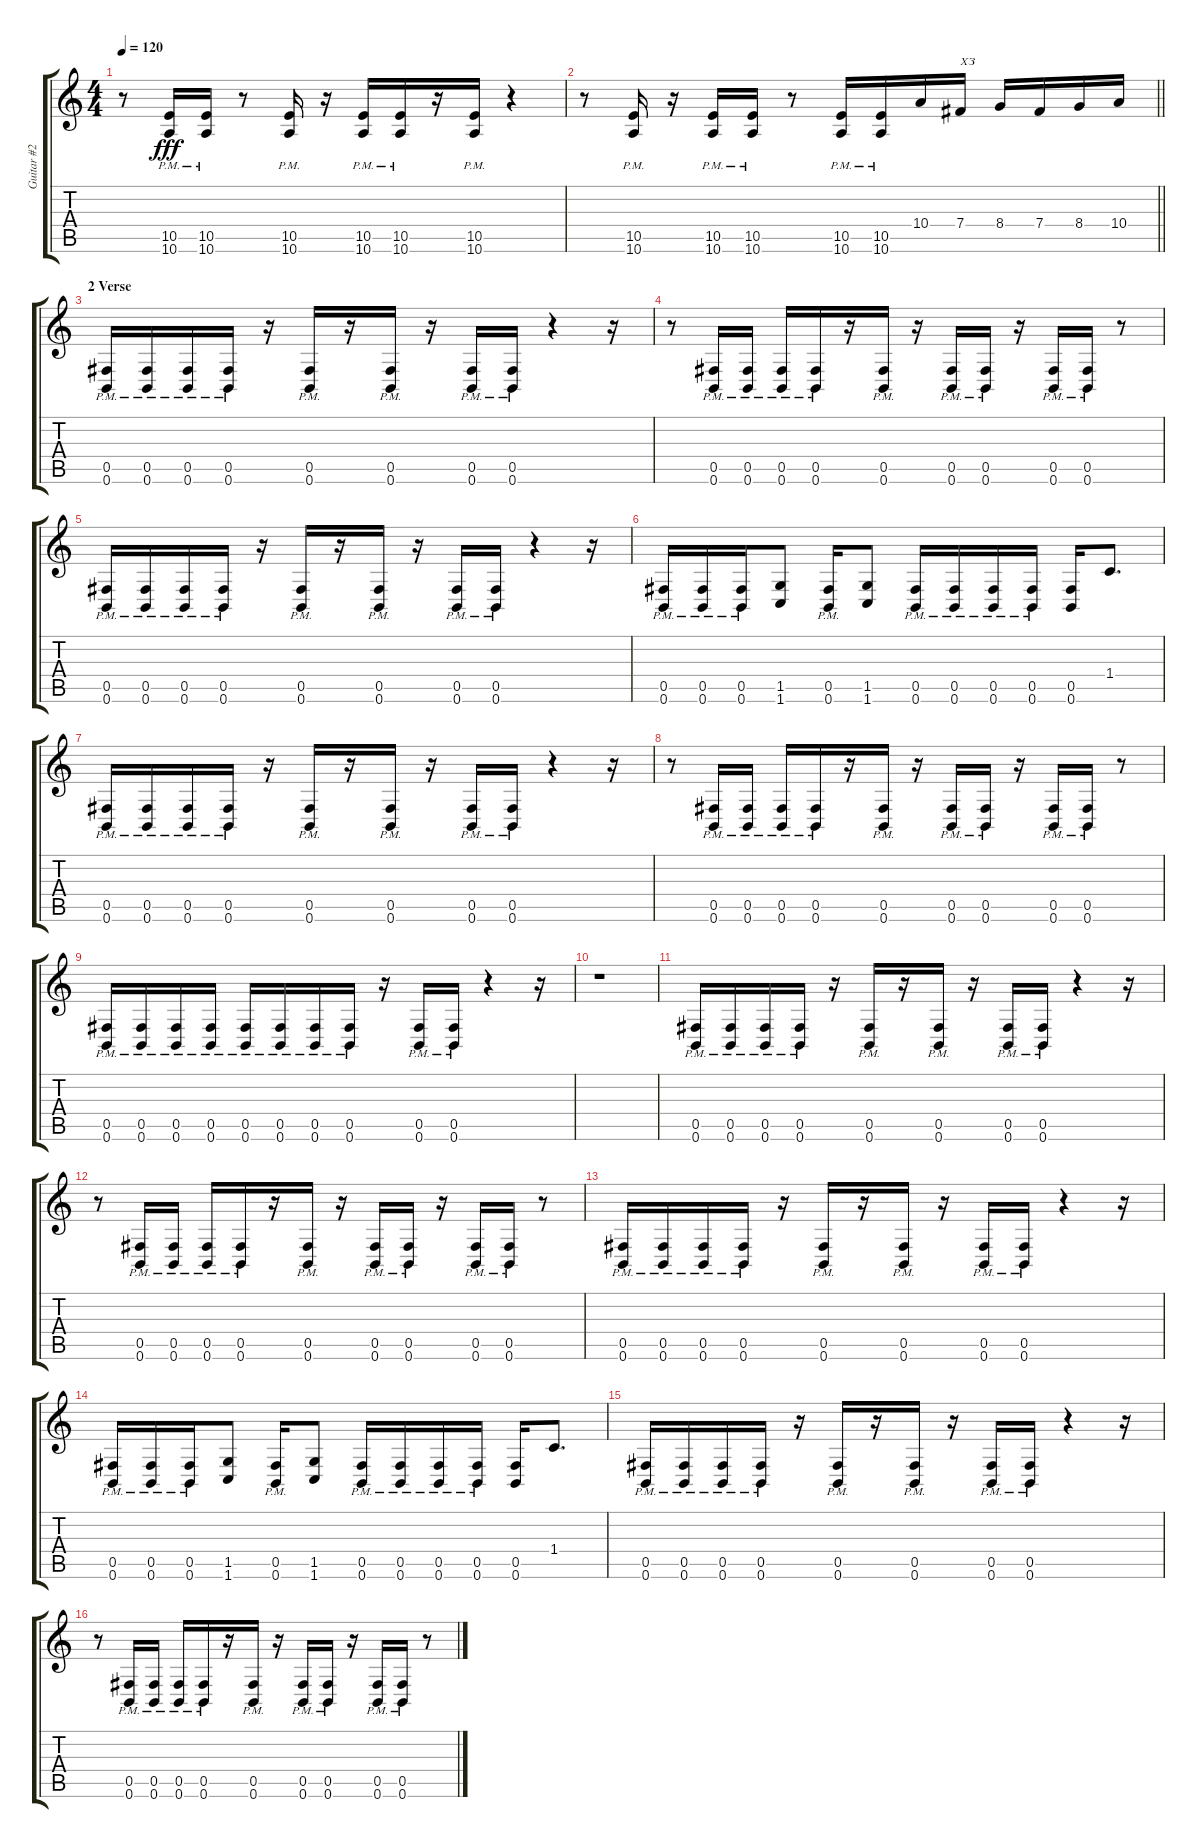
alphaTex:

\track ("Guitar #2" "Guitar #2") {instrument overdrivenguitar}
\staff {score tabs}
\tuning (Db4 Ab3 E3 B2 Gb2 B1) {hide}
\ts (4 4)
\tempo 120
\clef g2
\ks c
r.8{dy fff} (10.5{pm} 10.6{pm}).16 (10.5{pm} 10.6{pm}).16 r.8 (10.5{pm} 10.6{pm}).16 r.16 (10.5{pm} 10.6{pm}).16 (10.5{pm} 10.6{pm}).16 r.16 (10.5{pm} 10.6{pm}).16 r.4 |
\barLineRight lightlight
r.8 (10.5{pm} 10.6{pm}).16 r.16 (10.5{pm} 10.6{pm}).16 (10.5{pm} 10.6{pm}).16 r.8 (10.5{pm} 10.6{pm}).16 (10.5{pm} 10.6{pm}).16 10.4.16 7.4.16{txt "ХЗ"} 8.4.16 7.4.16 8.4.16 10.4.16 |
\section ("" "2 Verse")
(0.5{pm} 0.6{pm}).16 (0.5{pm} 0.6{pm}).16 (0.5{pm} 0.6{pm}).16 (0.5{pm} 0.6{pm}).16 r.16 (0.5{pm} 0.6{pm}).16 r.16 (0.5{pm} 0.6{pm}).16 r.16 (0.5{pm} 0.6{pm}).16 (0.5{pm} 0.6{pm}).16 r.4 r.16 |
r.8 (0.5{pm} 0.6{pm}).16 (0.5{pm} 0.6{pm}).16 (0.5{pm} 0.6{pm}).16 (0.5{pm} 0.6{pm}).16 r.16 (0.5{pm} 0.6{pm}).16 r.16 (0.5{pm} 0.6{pm}).16 (0.5{pm} 0.6{pm}).16 r.16 (0.5{pm} 0.6{pm}).16 (0.5{pm} 0.6{pm}).16 r.8 |
(0.5{pm} 0.6{pm}).16 (0.5{pm} 0.6{pm}).16 (0.5{pm} 0.6{pm}).16 (0.5{pm} 0.6{pm}).16 r.16 (0.5{pm} 0.6{pm}).16 r.16 (0.5{pm} 0.6{pm}).16 r.16 (0.5{pm} 0.6{pm}).16 (0.5{pm} 0.6{pm}).16 r.4 r.16 |
(0.5{pm} 0.6{pm}).16 (0.5{pm} 0.6{pm}).16 (0.5{pm} 0.6{pm}).16 (1.5 1.6).8 (0.5{pm} 0.6{pm}).16 (1.5 1.6).8 (0.5{pm} 0.6{pm}).16 (0.5{pm} 0.6{pm}).16 (0.5{pm} 0.6{pm}).16 (0.5{pm} 0.6{pm}).16 (0.5 0.6).16 1.4.8{d} |
(0.5{pm} 0.6{pm}).16 (0.5{pm} 0.6{pm}).16 (0.5{pm} 0.6{pm}).16 (0.5{pm} 0.6{pm}).16 r.16 (0.5{pm} 0.6{pm}).16 r.16 (0.5{pm} 0.6{pm}).16 r.16 (0.5{pm} 0.6{pm}).16 (0.5{pm} 0.6{pm}).16 r.4 r.16 |
r.8 (0.5{pm} 0.6{pm}).16 (0.5{pm} 0.6{pm}).16 (0.5{pm} 0.6{pm}).16 (0.5{pm} 0.6{pm}).16 r.16 (0.5{pm} 0.6{pm}).16 r.16 (0.5{pm} 0.6{pm}).16 (0.5{pm} 0.6{pm}).16 r.16 (0.5{pm} 0.6{pm}).16 (0.5{pm} 0.6{pm}).16 r.8 |
(0.5{pm} 0.6{pm}).16 (0.5{pm} 0.6{pm}).16 (0.5{pm} 0.6{pm}).16 (0.5{pm} 0.6{pm}).16 (0.5{pm} 0.6{pm}).16 (0.5{pm} 0.6{pm}).16 (0.5{pm} 0.6{pm}).16 (0.5{pm} 0.6{pm}).16 r.16 (0.5{pm} 0.6{pm}).16 (0.5{pm} 0.6{pm}).16 r.4 r.16 |
r.1 |
(0.5{pm} 0.6{pm}).16 (0.5{pm} 0.6{pm}).16 (0.5{pm} 0.6{pm}).16 (0.5{pm} 0.6{pm}).16 r.16 (0.5{pm} 0.6{pm}).16 r.16 (0.5{pm} 0.6{pm}).16 r.16 (0.5{pm} 0.6{pm}).16 (0.5{pm} 0.6{pm}).16 r.4 r.16 |
r.8 (0.5{pm} 0.6{pm}).16 (0.5{pm} 0.6{pm}).16 (0.5{pm} 0.6{pm}).16 (0.5{pm} 0.6{pm}).16 r.16 (0.5{pm} 0.6{pm}).16 r.16 (0.5{pm} 0.6{pm}).16 (0.5{pm} 0.6{pm}).16 r.16 (0.5{pm} 0.6{pm}).16 (0.5{pm} 0.6{pm}).16 r.8 |
(0.5{pm} 0.6{pm}).16 (0.5{pm} 0.6{pm}).16 (0.5{pm} 0.6{pm}).16 (0.5{pm} 0.6{pm}).16 r.16 (0.5{pm} 0.6{pm}).16 r.16 (0.5{pm} 0.6{pm}).16 r.16 (0.5{pm} 0.6{pm}).16 (0.5{pm} 0.6{pm}).16 r.4 r.16 |
(0.5{pm} 0.6{pm}).16 (0.5{pm} 0.6{pm}).16 (0.5{pm} 0.6{pm}).16 (1.5 1.6).8 (0.5{pm} 0.6{pm}).16 (1.5 1.6).8 (0.5{pm} 0.6{pm}).16 (0.5{pm} 0.6{pm}).16 (0.5{pm} 0.6{pm}).16 (0.5{pm} 0.6{pm}).16 (0.5 0.6).16 1.4.8{d} |
(0.5{pm} 0.6{pm}).16 (0.5{pm} 0.6{pm}).16 (0.5{pm} 0.6{pm}).16 (0.5{pm} 0.6{pm}).16 r.16 (0.5{pm} 0.6{pm}).16 r.16 (0.5{pm} 0.6{pm}).16 r.16 (0.5{pm} 0.6{pm}).16 (0.5{pm} 0.6{pm}).16 r.4 r.16 |
r.8 (0.5{pm} 0.6{pm}).16 (0.5{pm} 0.6{pm}).16 (0.5{pm} 0.6{pm}).16 (0.5{pm} 0.6{pm}).16 r.16 (0.5{pm} 0.6{pm}).16 r.16 (0.5{pm} 0.6{pm}).16 (0.5{pm} 0.6{pm}).16 r.16 (0.5{pm} 0.6{pm}).16 (0.5{pm} 0.6{pm}).16 r.8
